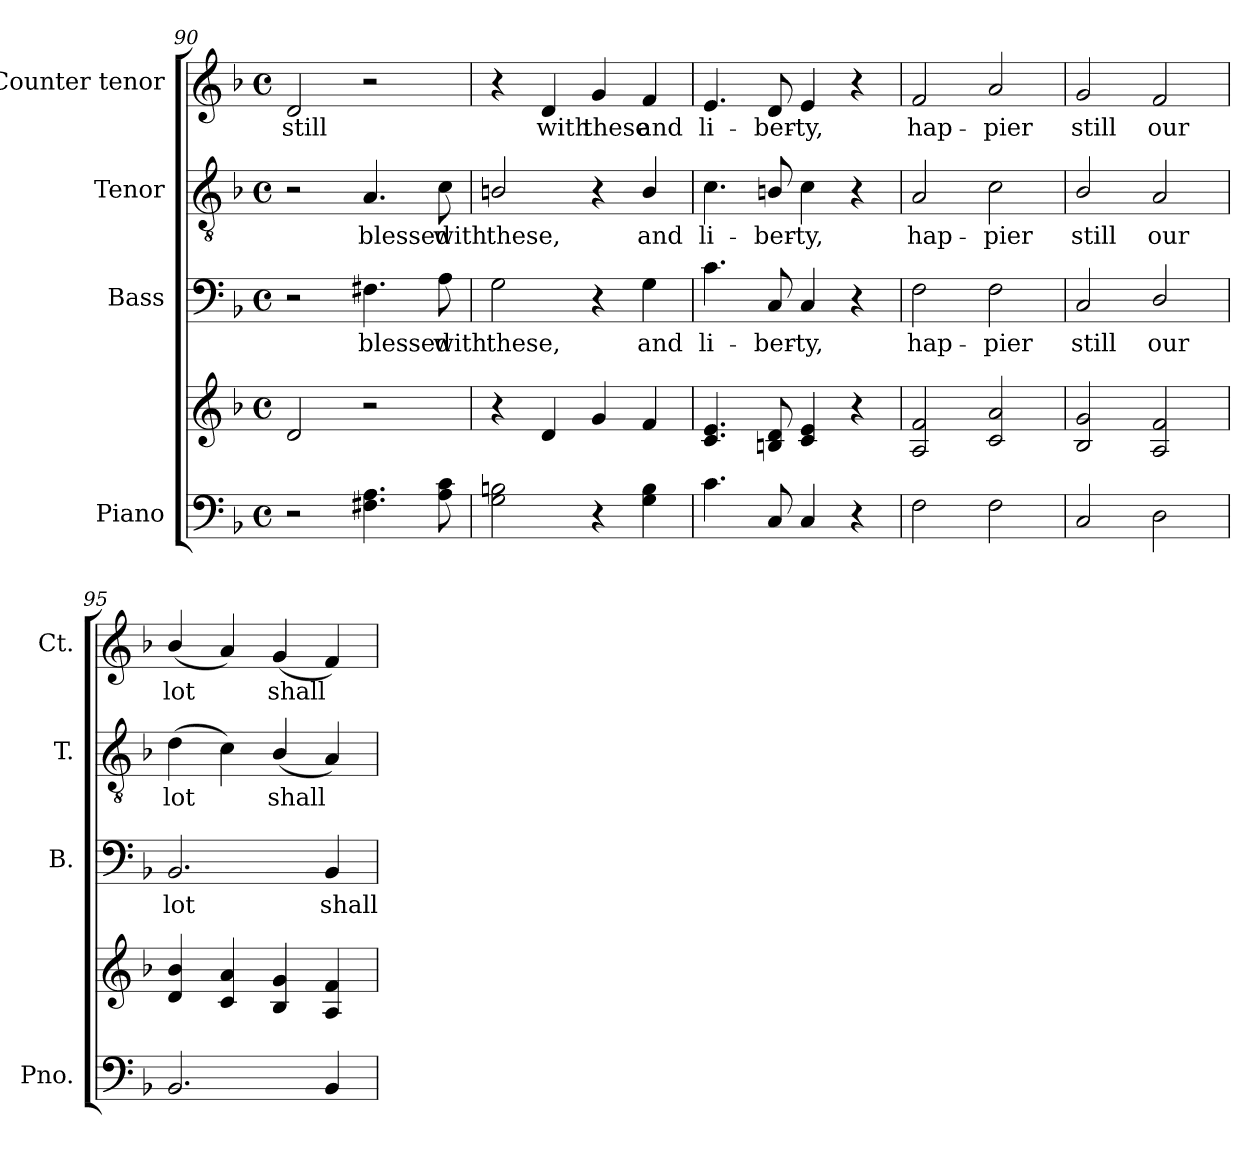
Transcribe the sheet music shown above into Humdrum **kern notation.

**kern	**kern	**kern	**text	**kern	**text	**kern	**text
*part4	*part4	*part3	*part3	*part2	*part2	*part1	*part1
*staff5	*staff4	*staff3	*staff3	*staff2	*staff2	*staff1	*staff1
*I"Piano	*	*I"Bass	*	*I"Tenor	*	*I"Counter tenor	*
*I'Pno.	*	*I'B.	*	*I'T.	*	*I'Ct.	*
*clefF4	*clefG2	*clefF4	*	*clefGv2	*	*clefG2	*
*	*	*	*	*ITrd7c12	*	*	*
*k[b-]	*k[b-]	*k[b-]	*	*k[b-]	*	*k[b-]	*
*F:	*F:	*F:	*	*F:	*	*F:	*
*M4/4	*M4/4	*M4/4	*	*M4/4	*	*M4/4	*
*met(c)	*met(c)	*met(c)	*	*met(c)	*	*met(c)	*
=90	=90	=90	=90	=90	=90	=90	=90
!	!	!	!	!	!	!	!LO:LY:b:color=#000000
2r	2di/	2r	.	2r	.	2di/	still
!	!	!	!LO:LY:b:color=#000000	!	!	!	!
!	!	!	!	!	!LO:LY:b:color=#000000	!	!
4.F#Xi\ 4.Ai	2r	4.F#Xi\	blessed	4.AAi/	blessed	2r	.
!	!	!	!LO:LY:b:color=#000000	!	!	!	!
!	!	!	!	!	!LO:LY:b:color=#000000	!	!
8Ai\ 8ci	.	8Ai\	with	8Ci\	with	.	.
=91	=91	=91	=91	=91	=91	=91	=91
!	!	!	!LO:LY:b:color=#000000	!	!	!	!
!	!	!	!	!	!LO:LY:b:color=#000000	!	!
2Gi\ 2Bni	4r	2Gi\	these,	2BBni/	these,	4r	.
!	!	!	!	!	!	!	!LO:LY:b:color=#000000
.	4di/	.	.	.	.	4di/	with
!	!	!	!	!	!	!	!LO:LY:b:color=#000000
4r	4gi/	4r	.	4r	.	4gi/	these
!	!	!	!LO:LY:b:color=#000000	!	!	!	!
!	!	!	!	!	!LO:LY:b:color=#000000	!	!
!	!	!	!	!	!	!	!LO:LY:b:color=#000000
4Gi\ 4Bi	4fi/	4Gi\	and	4BBi/	and	4fi/	and
=92	=92	=92	=92	=92	=92	=92	=92
!	!	!	!LO:LY:b:color=#000000	!	!	!	!
!	!	!	!	!	!LO:LY:b:color=#000000	!	!
!	!	!	!	!	!	!	!LO:LY:b:color=#000000
4.ci\	4.ci/ 4.ei	4.ci\	li-	4.Ci\	li-	4.ei/	li-
!	!	!	!LO:LY:b:color=#000000	!	!	!	!
!	!	!	!	!	!LO:LY:b:color=#000000	!	!
!	!	!	!	!	!	!	!LO:LY:b:color=#000000
8Ci/	8Bni/ 8di	8Ci/	-ber-	8BBni/	-ber-	8di/	-ber-
!	!	!	!LO:LY:b:color=#000000	!	!	!	!
!	!	!	!	!	!LO:LY:b:color=#000000	!	!
!	!	!	!	!	!	!	!LO:LY:b:color=#000000
4Ci/	4ci/ 4ei	4Ci/	-ty,	4Ci\	-ty,	4ei/	-ty,
4r	4r	4r	.	4r	.	4r	.
=93	=93	=93	=93	=93	=93	=93	=93
!	!	!	!LO:LY:b:color=#000000	!	!	!	!
!	!	!	!	!	!LO:LY:b:color=#000000	!	!
!	!	!	!	!	!	!	!LO:LY:b:color=#000000
2Fi\	2Ai/ 2fi	2Fi\	hap-	2AAi/	hap-	2fi/	hap-
!	!	!	!LO:LY:b:color=#000000	!	!	!	!
!	!	!	!	!	!LO:LY:b:color=#000000	!	!
!	!	!	!	!	!	!	!LO:LY:b:color=#000000
2Fi\	2ci/ 2ai	2Fi\	-pier	2Ci\	-pier	2ai/	-pier
!!LO:PB:g=z
=94	=94	=94	=94	=94	=94	=94	=94
!	!	!	!LO:LY:b:color=#000000	!	!	!	!
!	!	!	!	!	!LO:LY:b:color=#000000	!	!
!	!	!	!	!	!	!	!LO:LY:b:color=#000000
2Ci/	2B-i/ 2gi	2Ci/	still	2BB-i/	still	2gi/	still
!	!	!	!LO:LY:b:color=#000000	!	!	!	!
!	!	!	!	!	!LO:LY:b:color=#000000	!	!
!	!	!	!	!	!	!	!LO:LY:b:color=#000000
2Di\	2Ai/ 2fi	2Di/	our	2AAi/	our	2fi/	our
=95	=95	=95	=95	=95	=95	=95	=95
!	!	!	!LO:LY:b:color=#000000	!	!	!	!
!	!	!	!	!	!LO:LY:b:color=#000000	!	!
!	!	!	!	!	!	!	!LO:LY:b:color=#000000
2.BB-i/	4di/ 4b-i	2.BB-i/	lot	(4Di\	lot	(4b-i/	lot
.	4ci/ 4ai	.	.	4Ci\)	.	4ai/)	.
!	!	!	!	!	!LO:LY:b:color=#000000	!	!
!	!	!	!	!	!	!	!LO:LY:b:color=#000000
.	4B-i/ 4gi	.	.	(4BB-i/	shall	(4gi/	shall
!	!	!	!LO:LY:b:color=#000000	!	!	!	!
4BB-i/	4Ai/ 4fi	4BB-i/	shall	4AAi/)	.	4fi/)	.
=	=	=	=	=	=	=	=
*-	*-	*-	*-	*-	*-	*-	*-
